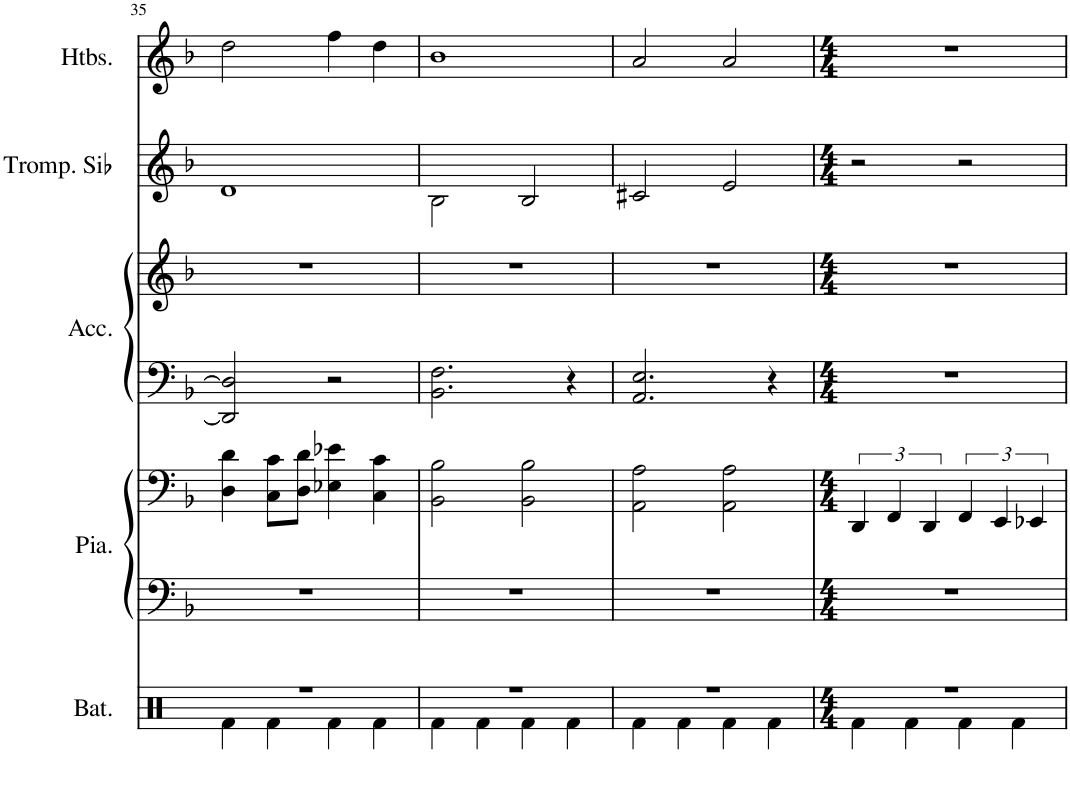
**kern	**kern	**kern	**kern	**kern	**kern	**kern
*part5	*part4	*part4	*part3	*part3	*part2	*part1
*staff7	*staff6	*staff5	*staff4	*staff3	*staff2	*staff1
*I"Batterie	*I"Piano	*	*I"Accordéon	*	*I"Trompette en Sib	*I"Hautbois
*I'Bat.	*I'Pia.	*	*I'Acc.	*	*I'Tromp. Sib	*I'Htbs.
!!LO:PB:g=z
*clefX	*clefF4	*clefF4	*clefF4	*clefG2	*clefG2	*clefG2
*	*	*	*	*	*ITrd1c2	*
*k[]	*k[b-]	*k[b-]	*k[b-]	*k[b-]	*k[b-]	*k[b-]
*M2/2	*M2/2	*M2/2	*M2/2	*M2/2	*M2/2	*M2/2
=35	=35	=35	=35	=35	=35	=35
*^	*	*	*	*	*	*
1r	4Rf\	1r	4D\ 4d\	2DD/] 2D/]	1r	1d	2dd\
.	4Rf\	.	8C\ 8c\L	.	.	.	.
.	.	.	8D\ 8d\J	.	.	.	.
.	4Rf\	.	4E-X\ 4e-X\	2r	.	.	4ff\
.	4Rf\	.	4C\ 4c\	.	.	.	4dd\
=36	=36	=36	=36	=36	=36	=36	=36
1r	4Rf\	1r	2BB-\ 2B-\	2.BB-\ 2.F\	1r	2B-\	1b-
.	4Rf\	.	.	.	.	.	.
.	4Rf\	.	2BB-\ 2B-\	.	.	2B-/	.
.	4Rf\	.	.	4r	.	.	.
=37	=37	=37	=37	=37	=37	=37	=37
1r	4Rf\	1r	2AA\ 2A\	2.AA/ 2.E/	1r	2c#X/	2a/
.	4Rf\	.	.	.	.	.	.
.	4Rf\	.	2AA\ 2A\	.	.	2e/	2a/
.	4Rf\	.	.	4r	.	.	.
=38	=38	=38	=38	=38	=38	=38	=38
*M4/4	*	*M4/4	*M4/4	*M4/4	*M4/4	*M4/4	*M4/4
1r	4Rf\	1r	6DD/	1r	1r	2r	1r
.	.	.	6FF/	.	.	.	.
.	4Rf\	.	.	.	.	.	.
.	.	.	6DD/	.	.	.	.
.	4Rf\	.	6FF/	.	.	2r	.
.	.	.	6EE/	.	.	.	.
.	4Rf\	.	.	.	.	.	.
.	.	.	6EE-X/	.	.	.	.
*v	*v	*	*	*	*	*	*
=	=	=	=	=	=	=
*-	*-	*-	*-	*-	*-	*-
